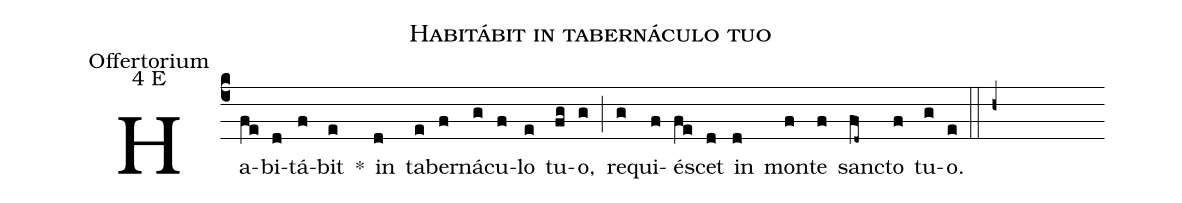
name: Habitábit in tabernáculo tuo;
office-part: Offertorium;
mode: 4;
mode-differentia: E;
%%
(c4)

Ha(fe)bi(d)tá(f)bit(e) *() in(d) ta(e)ber(f)ná(g)cu(f)lo(e) tu(fg)o,(g) (;)
re(g)qui(f)é(fe)scet(d) in(d) mon(f)te(f) sanc(fd~)to(f) tu(g)o.(e)

(::)

(h+)
